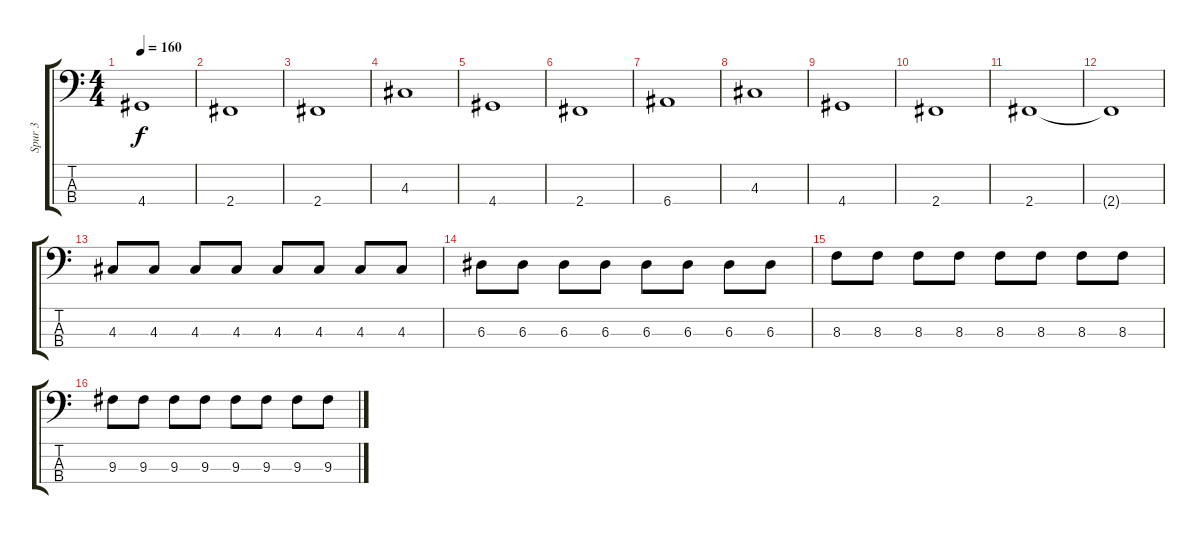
\track ("Spur 3" "Spur 3") {instrument electricbassfinger}
\staff {score tabs}
\tuning (G2 D2 A1 E1) {hide}
\ts (4 4)
\tempo 160
\clef f4
\ks c
4.4.1{dy f} |
2.4.1 |
2.4.1 |
4.3.1 |
4.4.1 |
2.4.1 |
6.4.1 |
4.3.1 |
4.4.1 |
2.4.1 |
2.4.1 |
2.4{t}.1 |
4.3.8 4.3.8 4.3.8 4.3.8 4.3.8 4.3.8 4.3.8 4.3.8 |
6.3.8 6.3.8 6.3.8 6.3.8 6.3.8 6.3.8 6.3.8 6.3.8 |
8.3.8 8.3.8 8.3.8 8.3.8 8.3.8 8.3.8 8.3.8 8.3.8 |
9.3.8 9.3.8 9.3.8 9.3.8 9.3.8 9.3.8 9.3.8 9.3.8
